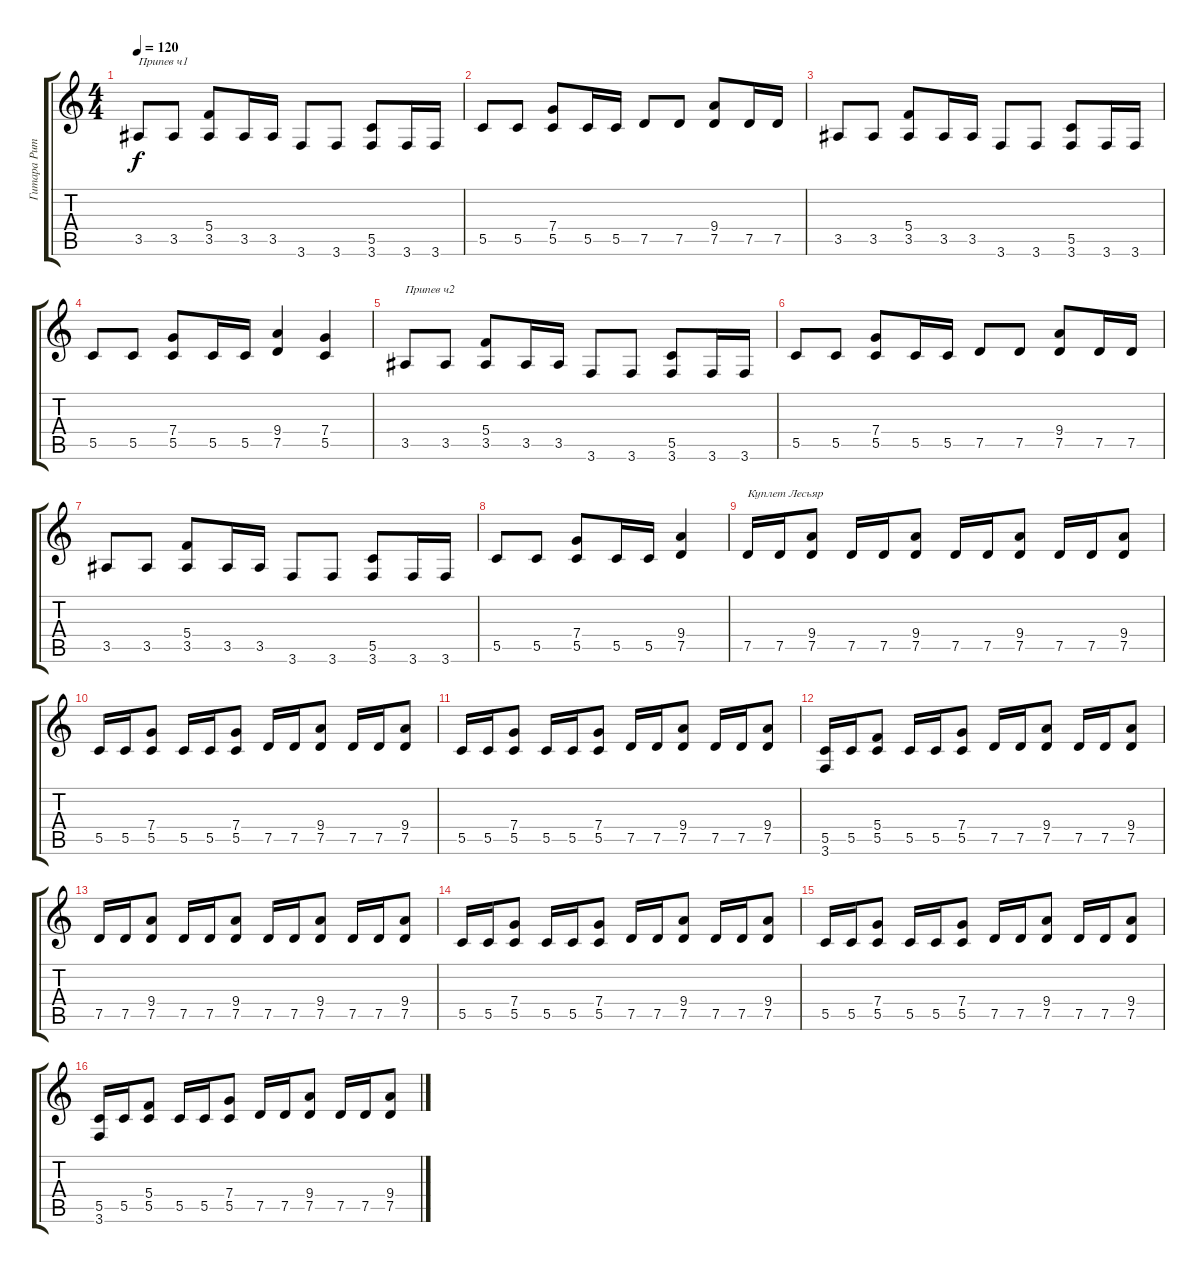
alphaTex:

\track ("Гитара Ритм2" "Гитара Рит") {instrument distortionguitar}
\staff {score tabs}
\tuning (D4 A3 F3 C3 G2 D2) {hide}
\ts (4 4)
\tempo 120
\clef g2
\ks c
3.5.8{txt "Припев ч1" dy f} 3.5.8 (5.4 3.5).8 3.5.16 3.5.16 3.6.8 3.6.8 (5.5 3.6).8 3.6.16 3.6.16 |
5.5.8 5.5.8 (7.4 5.5).8 5.5.16 5.5.16 7.5.8 7.5.8 (9.4 7.5).8 7.5.16 7.5.16 |
3.5.8 3.5.8 (5.4 3.5).8 3.5.16 3.5.16 3.6.8 3.6.8 (5.5 3.6).8 3.6.16 3.6.16 |
5.5.8 5.5.8 (7.4 5.5).8 5.5.16 5.5.16 (9.4 7.5).4 (7.4 5.5).4 |
3.5.8{txt "Припев ч2"} 3.5.8 (5.4 3.5).8 3.5.16 3.5.16 3.6.8 3.6.8 (5.5 3.6).8 3.6.16 3.6.16 |
5.5.8 5.5.8 (7.4 5.5).8 5.5.16 5.5.16 7.5.8 7.5.8 (9.4 7.5).8 7.5.16 7.5.16 |
3.5.8 3.5.8 (5.4 3.5).8 3.5.16 3.5.16 3.6.8 3.6.8 (5.5 3.6).8 3.6.16 3.6.16 |
5.5.8 5.5.8 (7.4 5.5).8 5.5.16 5.5.16 (9.4 7.5).4 |
7.5.16{txt "Куплет Лесьяр"} 7.5.16 (9.4 7.5).8 7.5.16 7.5.16 (9.4 7.5).8 7.5.16 7.5.16 (9.4 7.5).8 7.5.16 7.5.16 (9.4 7.5).8 |
5.5.16 5.5.16 (7.4 5.5).8 5.5.16 5.5.16 (7.4 5.5).8 7.5.16 7.5.16 (9.4 7.5).8 7.5.16 7.5.16 (9.4 7.5).8 |
5.5.16 5.5.16 (7.4 5.5).8 5.5.16 5.5.16 (7.4 5.5).8 7.5.16 7.5.16 (9.4 7.5).8 7.5.16 7.5.16 (9.4 7.5).8 |
(5.5 3.6).16 5.5.16 (5.4 5.5).8 5.5.16 5.5.16 (7.4 5.5).8 7.5.16 7.5.16 (9.4 7.5).8 7.5.16 7.5.16 (9.4 7.5).8 |
7.5.16 7.5.16 (9.4 7.5).8 7.5.16 7.5.16 (9.4 7.5).8 7.5.16 7.5.16 (9.4 7.5).8 7.5.16 7.5.16 (9.4 7.5).8 |
5.5.16 5.5.16 (7.4 5.5).8 5.5.16 5.5.16 (7.4 5.5).8 7.5.16 7.5.16 (9.4 7.5).8 7.5.16 7.5.16 (9.4 7.5).8 |
5.5.16 5.5.16 (7.4 5.5).8 5.5.16 5.5.16 (7.4 5.5).8 7.5.16 7.5.16 (9.4 7.5).8 7.5.16 7.5.16 (9.4 7.5).8 |
(5.5 3.6).16 5.5.16 (5.4 5.5).8 5.5.16 5.5.16 (7.4 5.5).8 7.5.16 7.5.16 (9.4 7.5).8 7.5.16 7.5.16 (9.4 7.5).8
